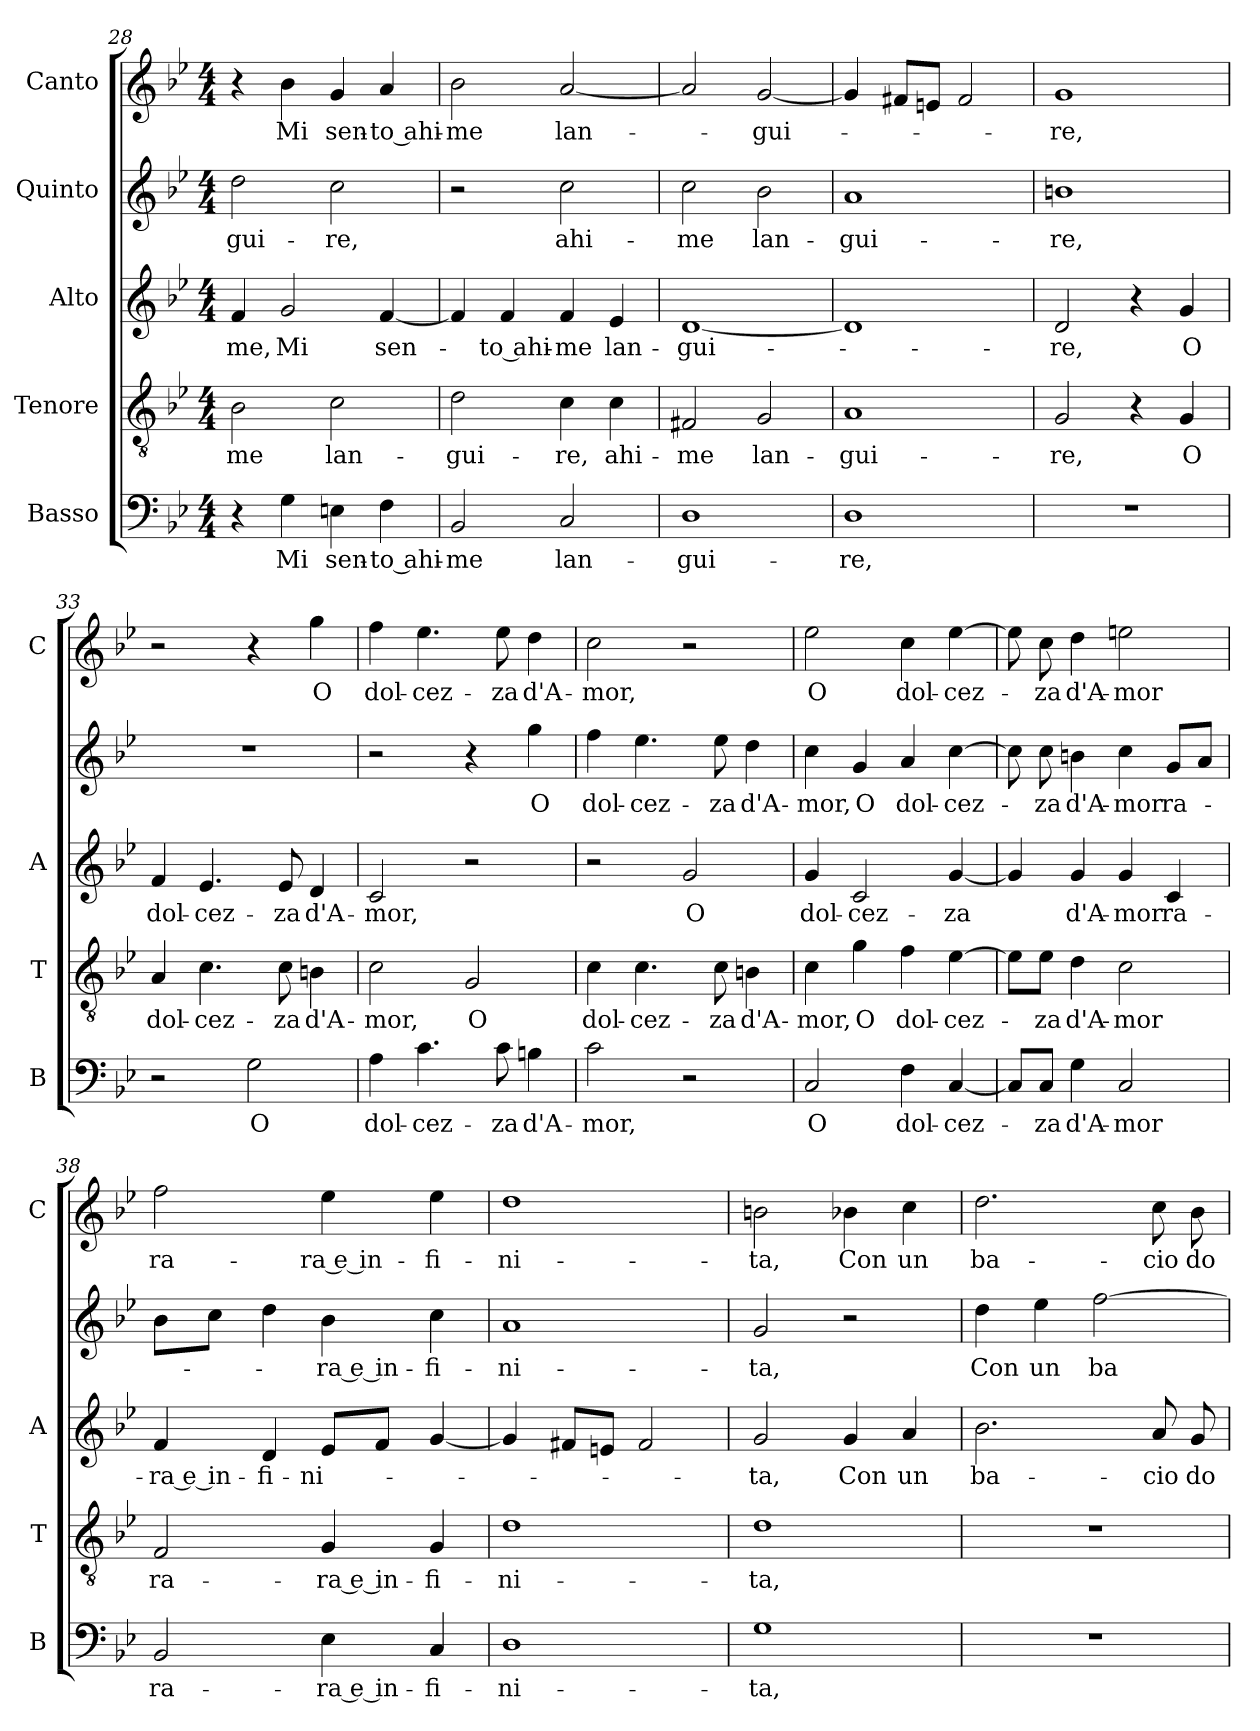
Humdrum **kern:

**kern	**text	**kern	**text	**kern	**text	**kern	**text	**kern	**text
*part5	*part5	*part4	*part4	*part3	*part3	*part2	*part2	*part1	*part1
*staff5	*staff5	*staff4	*staff4	*staff3	*staff3	*staff2	*staff2	*staff1	*staff1
*I"Basso	*	*I"Tenore	*	*I"Alto	*	*I"Quinto	*	*I"Canto	*
*I'B	*	*I'T	*	*I'A	*	*	*	*I'C	*
*clefF4	*	*clefGv2	*	*clefG2	*	*clefG2	*	*clefG2	*
*k[b-e-]	*	*k[b-e-]	*	*k[b-e-]	*	*k[b-e-]	*	*k[b-e-]	*
*B-:	*	*B-:	*	*B-:	*	*B-:	*	*B-:	*
*M4/4	*	*M4/4	*	*M4/4	*	*M4/4	*	*M4/4	*
=28	=28	=28	=28	=28	=28	=28	=28	=28	=28
!	!	!	!LO:LY:b	!	!LO:LY:b	!	!LO:LY:b	!	!
4r	.	2B-\	-me	4f/	-me,	2dd\	-gui-	4r	.
!	!LO:LY:b	!	!	!	!LO:LY:b	!	!	!	!LO:LY:b
4G\	Mi	.	.	2g/	Mi	.	.	4b-\	Mi
!	!LO:LY:b	!	!LO:LY:b	!	!	!	!LO:LY:b	!	!LO:LY:b
4En\	sen-	2c\	lan-	.	.	2cc\	-re,	4g/	sen-
!	!LO:LY:b	!	!	!	!LO:LY:b	!	!	!	!LO:LY:b
4F\	-to ahi-	.	.	[4f/	sen-	.	.	4a/	-to ahi-
=29	=29	=29	=29	=29	=29	=29	=29	=29	=29
!	!LO:LY:b	!	!LO:LY:b	!	!	!	!	!	!LO:LY:b
2BB-/	-me	2d\	-gui-	4f/]	.	2r	.	2b-\	-me
!	!	!	!	!	!LO:LY:b	!	!	!	!
.	.	.	.	4f/	-to ahi-	.	.	.	.
!	!LO:LY:b	!	!LO:LY:b	!	!LO:LY:b	!	!LO:LY:b	!	!LO:LY:b
2C/	lan-	4c\	-re,	4f/	-me	2cc\	ahi-	[2a/	lan-
!	!	!	!LO:LY:b	!	!LO:LY:b	!	!	!	!
.	.	4c\	ahi-	4e-/	lan-	.	.	.	.
=30	=30	=30	=30	=30	=30	=30	=30	=30	=30
!	!LO:LY:b	!	!LO:LY:b	!	!LO:LY:b	!	!LO:LY:b	!	!
1D	-gui-	2F#X/	-me	[1d	-gui-	2cc\	-me	2a/]	.
!	!	!	!LO:LY:b	!	!	!	!LO:LY:b	!	!LO:LY:b
.	.	2G/	lan-	.	.	2b-\	lan-	[2g/	-gui-
!!LO:LB:g=z
=31	=31	=31	=31	=31	=31	=31	=31	=31	=31
!	!LO:LY:b	!	!LO:LY:b	!	!	!	!LO:LY:b	!	!
1D	-re,	1A	-gui-	1d]	.	1a	-gui-	4g/]	.
.	.	.	.	.	.	.	.	8f#X/L	.
.	.	.	.	.	.	.	.	8en/J	.
.	.	.	.	.	.	.	.	2f#/	.
=32	=32	=32	=32	=32	=32	=32	=32	=32	=32
!	!	!	!LO:LY:b	!	!LO:LY:b	!	!LO:LY:b	!	!LO:LY:b
1r	.	2G/	-re,	2d/	-re,	1bn	-re,	1g	-re,
.	.	4r	.	4r	.	.	.	.	.
!	!	!	!LO:LY:b	!	!LO:LY:b	!	!	!	!
.	.	4G/	O	4g/	O	.	.	.	.
=33	=33	=33	=33	=33	=33	=33	=33	=33	=33
!	!	!	!LO:LY:b	!	!LO:LY:b	!	!	!	!
2r	.	4A/	dol-	4f/	dol-	1r	.	2r	.
!	!	!	!LO:LY:b	!	!LO:LY:b	!	!	!	!
.	.	4.c\	-cez-	4.e-/	-cez-	.	.	.	.
!	!LO:LY:b	!	!	!	!	!	!	!	!
2G\	O	.	.	.	.	.	.	4r	.
!	!	!	!LO:LY:b	!	!LO:LY:b	!	!	!	!
.	.	8c\	-za	8e-/	-za	.	.	.	.
!	!	!	!LO:LY:b	!	!LO:LY:b	!	!	!	!LO:LY:b
.	.	4Bn\	d'A-	4d/	d'A-	.	.	4gg\	O
=34	=34	=34	=34	=34	=34	=34	=34	=34	=34
!	!LO:LY:b	!	!LO:LY:b	!	!LO:LY:b	!	!	!	!LO:LY:b
4A\	dol-	2c\	-mor,	2c/	-mor,	2r	.	4ff\	dol-
!	!LO:LY:b	!	!	!	!	!	!	!	!LO:LY:b
4.c\	-cez-	.	.	.	.	.	.	4.ee-\	-cez-
!	!	!	!LO:LY:b	!	!	!	!	!	!
.	.	2G/	O	2r	.	4r	.	.	.
!	!LO:LY:b	!	!	!	!	!	!	!	!LO:LY:b
8c\	-za	.	.	.	.	.	.	8ee-\	-za
!	!LO:LY:b	!	!	!	!	!	!LO:LY:b	!	!LO:LY:b
4Bn\	d'A-	.	.	.	.	4gg\	O	4dd\	d'A-
=35	=35	=35	=35	=35	=35	=35	=35	=35	=35
!	!LO:LY:b	!	!LO:LY:b	!	!	!	!LO:LY:b	!	!LO:LY:b
2c\	-mor,	4c\	dol-	2r	.	4ff\	dol-	2cc\	-mor,
!	!	!	!LO:LY:b	!	!	!	!LO:LY:b	!	!
.	.	4.c\	-cez-	.	.	4.ee-\	-cez-	.	.
!	!	!	!	!	!LO:LY:b	!	!	!	!
2r	.	.	.	2g/	O	.	.	2r	.
!	!	!	!LO:LY:b	!	!	!	!LO:LY:b	!	!
.	.	8c\	-za	.	.	8ee-\	-za	.	.
!	!	!	!LO:LY:b	!	!	!	!LO:LY:b	!	!
.	.	4Bn\	d'A-	.	.	4dd\	d'A-	.	.
=36	=36	=36	=36	=36	=36	=36	=36	=36	=36
!	!LO:LY:b	!	!LO:LY:b	!	!LO:LY:b	!	!LO:LY:b	!	!LO:LY:b
2C/	O	4c\	-mor,	4g/	dol-	4cc\	-mor,	2ee-\	O
!	!	!	!LO:LY:b	!	!LO:LY:b	!	!LO:LY:b	!	!
.	.	4g\	O	2c/	-cez-	4g/	O	.	.
!	!LO:LY:b	!	!LO:LY:b	!	!	!	!LO:LY:b	!	!LO:LY:b
4F\	dol-	4f\	dol-	.	.	4a/	dol-	4cc\	dol-
!	!LO:LY:b	!	!LO:LY:b	!	!LO:LY:b	!	!LO:LY:b	!	!LO:LY:b
[4C/	-cez-	[4e-\	-cez-	[4g/	-za	[4cc\	-cez-	[4ee-\	-cez-
!!LO:PB:g=z
=37	=37	=37	=37	=37	=37	=37	=37	=37	=37
8C/L]	.	8e-\L]	.	4g/]	.	8cc\]	.	8ee-\]	.
!	!LO:LY:b	!	!LO:LY:b	!	!	!	!LO:LY:b	!	!LO:LY:b
8C/J	-za	8e-\J	-za	.	.	8cc\	-za	8cc\	-za
!	!LO:LY:b	!	!LO:LY:b	!	!LO:LY:b	!	!LO:LY:b	!	!LO:LY:b
4G\	d'A-	4d\	d'A-	4g/	d'A-	4bn\	d'A-	4dd\	d'A-
!	!LO:LY:b	!	!LO:LY:b	!	!LO:LY:b	!	!LO:LY:b	!	!LO:LY:b
2C/	-mor	2c\	-mor	4g/	-mor	4cc\	-mor	2een\	-mor
!	!	!	!	!	!LO:LY:b	!	!LO:LY:b	!	!
.	.	.	.	4c/	ra-	8g/L	ra-	.	.
.	.	.	.	.	.	8a/J	.	.	.
=38	=38	=38	=38	=38	=38	=38	=38	=38	=38
!	!LO:LY:b	!	!LO:LY:b	!	!LO:LY:b	!	!	!	!LO:LY:b
2BB-/	ra-	2F/	ra-	4f/	-ra e in-	8b-\L	.	2ff\	ra-
.	.	.	.	.	.	8cc\J	.	.	.
!	!	!	!	!	!LO:LY:b	!	!	!	!
.	.	.	.	4d/	-fi-	4dd\	.	.	.
!	!LO:LY:b	!	!LO:LY:b	!	!LO:LY:b	!	!LO:LY:b	!	!LO:LY:b
4E-\	-ra e in-	4G/	-ra e in-	8e-/L	-ni-	4b-\	-ra e in-	4ee-\	-ra e in-
.	.	.	.	8f/J	.	.	.	.	.
!	!LO:LY:b	!	!LO:LY:b	!	!	!	!LO:LY:b	!	!LO:LY:b
4C/	-fi-	4G/	-fi-	[4g/	.	4cc\	-fi-	4ee-\	-fi-
=39	=39	=39	=39	=39	=39	=39	=39	=39	=39
!	!LO:LY:b	!	!LO:LY:b	!	!	!	!LO:LY:b	!	!LO:LY:b
1D	-ni-	1d	-ni-	4g/]	.	1a	-ni-	1dd	-ni-
.	.	.	.	8f#X/L	.	.	.	.	.
.	.	.	.	8en/J	.	.	.	.	.
.	.	.	.	2f#/	.	.	.	.	.
=40	=40	=40	=40	=40	=40	=40	=40	=40	=40
!	!LO:LY:b	!	!LO:LY:b	!	!LO:LY:b	!	!LO:LY:b	!	!LO:LY:b
1G	-ta,	1d	-ta,	2g/	-ta,	2g/	-ta,	2bn\	-ta,
!	!	!	!	!	!LO:LY:b	!	!	!	!LO:LY:b
.	.	.	.	4g/	Con	2r	.	4b-X\	Con
!	!	!	!	!	!LO:LY:b	!	!	!	!LO:LY:b
.	.	.	.	4a/	un	.	.	4cc\	un
=41	=41	=41	=41	=41	=41	=41	=41	=41	=41
!	!	!	!	!	!LO:LY:b	!	!LO:LY:b	!	!LO:LY:b
1r	.	1r	.	2.b-\	ba-	4dd\	Con	2.dd\	ba-
!	!	!	!	!	!	!	!LO:LY:b	!	!
.	.	.	.	.	.	4ee-\	un	.	.
!	!	!	!	!	!	!	!LO:LY:b	!	!
.	.	.	.	.	.	[2ff\	ba-	.	.
!	!	!	!	!	!LO:LY:b	!	!	!	!LO:LY:b
.	.	.	.	8a/	-cio	.	.	8cc\	-cio
!	!	!	!	!	!LO:LY:b	!	!	!	!LO:LY:b
.	.	.	.	8g/	do-	.	.	8b-\	do-
=	=	=	=	=	=	=	=	=	=
*-	*-	*-	*-	*-	*-	*-	*-	*-	*-
